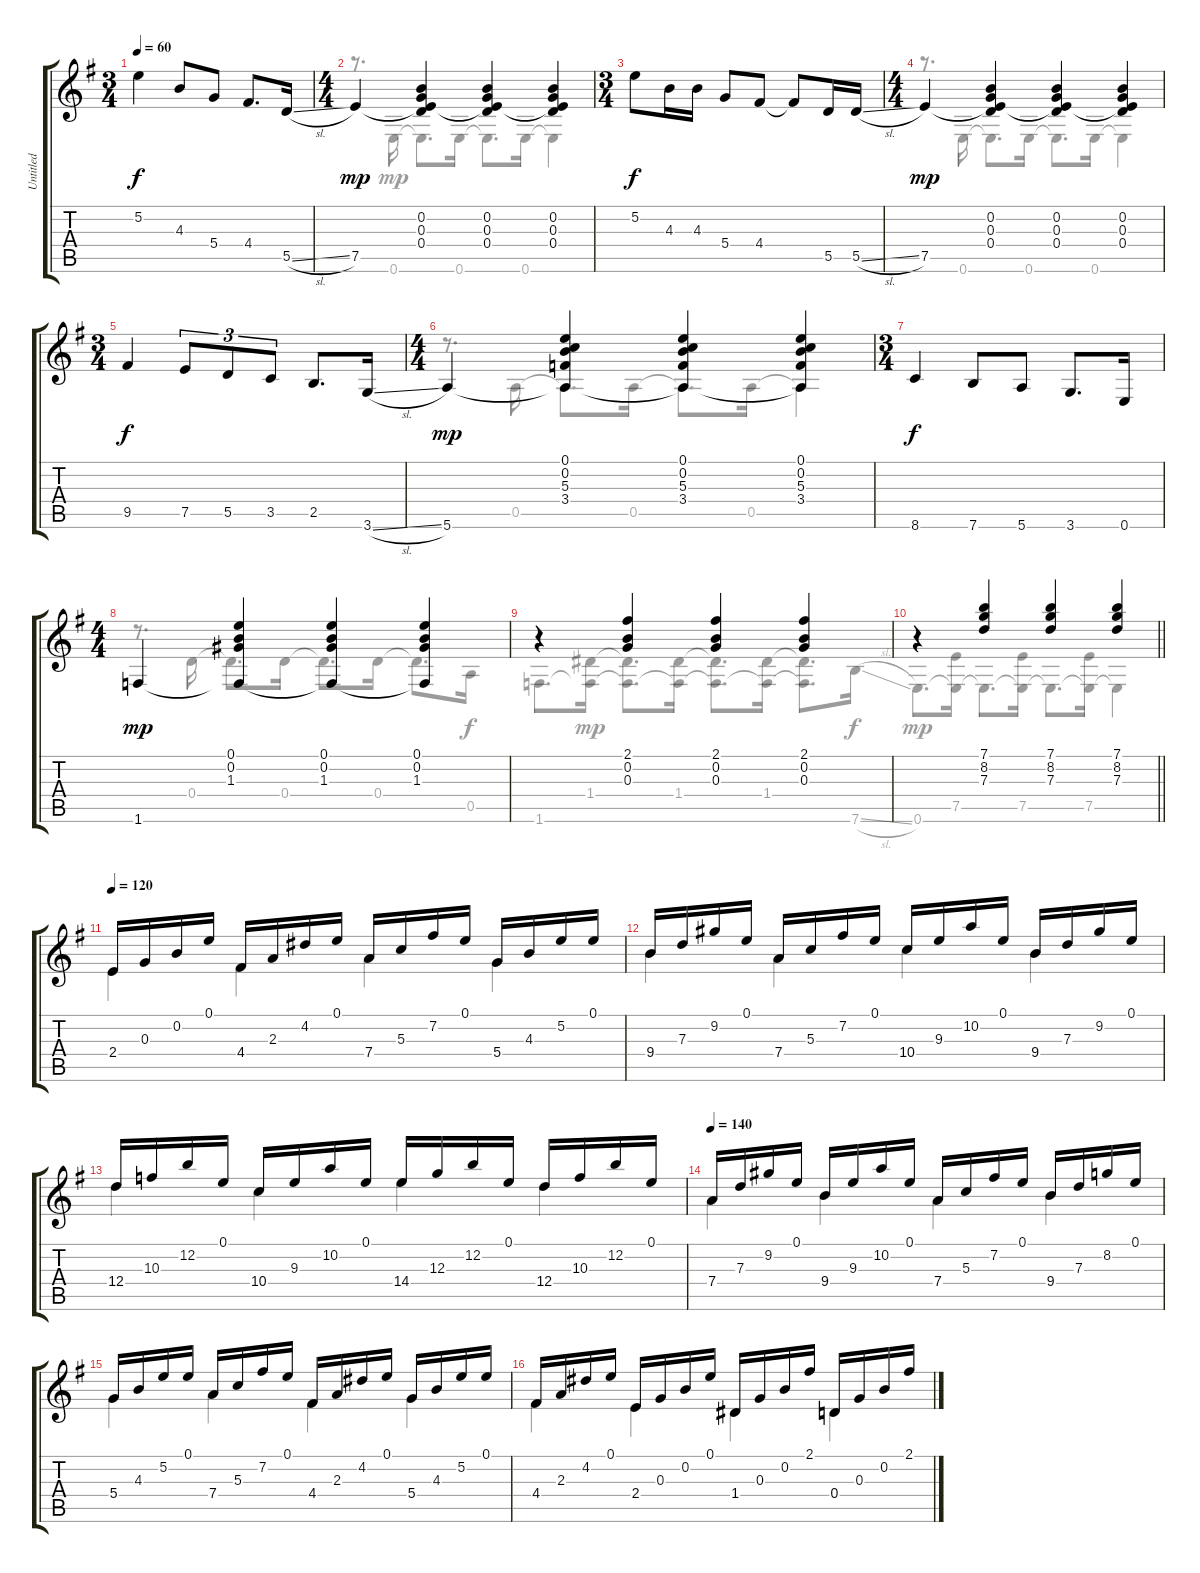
\track ("Untitled" "Untitled") {instrument acousticguitarnylon}
\staff {score tabs}
\tuning (E4 B3 G3 D3 A2 E2) {hide}
\voice
\ts (3 4)
\tempo 60
\clef g2
\ks g
5.2.4{dy f instrument acousticguitarnylon} 4.3.8 5.4.8 4.4.8{d} 5.5{sl}.16 |
\ts (4 4)
7.5.4{dy mp} (0.2 0.3 0.4 7.5{t}).4 (0.2 0.3 0.4 7.5{t}).4 (0.2 0.3 0.4 7.5{t}).4 |
\ts (3 4)
5.2.8{dy f} 4.3.16 4.3.16 5.4.8 4.4.8 4.4{t}.8 5.5.16 5.5{sl}.16 |
\ts (4 4)
7.5.4{dy mp} (0.2 0.3 0.4 7.5{t}).4 (0.2 0.3 0.4 7.5{t}).4 (0.2 0.3 0.4 7.5{t}).4 |
\ts (3 4)
9.5.4{dy f} 7.5.8{tu (3 2)} 5.5.8{tu (3 2)} 3.5.8{tu (3 2)} 2.5.8{d} 3.6{sl}.16 |
\ts (4 4)
5.6.4{dy mp} (0.1 0.2 5.3 3.4 5.6{t}).4 (0.1 0.2 5.3 3.4 5.6{t}).4 (0.1 0.2 5.3 3.4 5.6{t}).4 |
\ts (3 4)
8.6.4{dy f} 7.6.8 5.6.8 3.6.8{d} 0.6.16 |
\ts (4 4)
1.6.4{dy mp} (0.1 0.2 1.3 1.6{t}).4 (0.1 0.2 1.3 1.6{t}).4 (0.1 0.2 1.3 1.6{t}).4 |
r.4 (2.1 0.2 0.3).4 (2.1 0.2 0.3).4 (2.1 0.2 0.3).4 |
\barLineRight lightlight
r.4 (7.1 8.2 7.3).4 (7.1 8.2 7.3).4 (7.1 8.2 7.3).4 |
\tempo 120
2.4.16 0.3.16 0.2.16 0.1.16 4.4.16 2.3.16 4.2.16 0.1.16 7.4.16 5.3.16 7.2.16 0.1.16 5.4.16 4.3.16 5.2.16 0.1.16 |
9.4.16 7.3.16 9.2.16 0.1.16 7.4.16 5.3.16 7.2.16 0.1.16 10.4.16 9.3.16 10.2.16 0.1.16 9.4.16 7.3.16 9.2.16 0.1.16 |
12.4.16 10.3.16 12.2.16 0.1.16 10.4.16 9.3.16 10.2.16 0.1.16 14.4.16 12.3.16 12.2.16 0.1.16 12.4.16 10.3.16 12.2.16 0.1.16 |
\tempo 140
7.4.16 7.3.16 9.2.16 0.1.16 9.4.16 9.3.16 10.2.16 0.1.16 7.4.16 5.3.16 7.2.16 0.1.16 9.4.16 7.3.16 8.2.16 0.1.16 |
5.4.16 4.3.16 5.2.16 0.1.16 7.4.16 5.3.16 7.2.16 0.1.16 4.4.16 2.3.16 4.2.16 0.1.16 5.4.16 4.3.16 5.2.16 0.1.16 |
4.4.16 2.3.16 4.2.16 0.1.16 2.4.16 0.3.16 0.2.16 0.1.16 1.4.16 0.3.16 0.2.16 2.1.16 0.4.16 0.3.16 0.2.16 2.1.16
\voice
\clef g2
\ottava regular
\simile none
\ks g
|
r.8{d} 0.6.16 0.6{t}.8{d} 0.6.16 0.6{t}.8{d} 0.6.16 0.6{t}.4 |
|
r.8{d} 0.6.16 0.6{t}.8{d} 0.6.16 0.6{t}.8{d} 0.6.16 0.6{t}.4 |
|
r.8{d} 0.5.16 0.5{t}.8{d} 0.5.16 0.5{t}.8{d} 0.5.16 0.5{t}.4 |
|
r.8{d} 0.4.16 0.4{t}.8{d} 0.4.16 0.4{t}.8{d} 0.4.16 0.4{t}.8{d} 0.5.16{dy f} |
1.6.8{d} (1.4 1.6{t}).16{dy mp} (1.4{t} 1.6{t}).8{d} (1.4 1.6{t}).16 (1.4{t} 1.6{t}).8{d} (1.4 1.6{t}).16 (1.4{t} 1.6{t}).8{d} 7.6{sl}.16{dy f} |
\barLineRight lightlight
0.6.8{d dy mp} (7.5 0.6{t}).16 0.6{t}.8{d} (7.5 0.6{t}).16 0.6{t}.8{d} (7.5 0.6{t}).16 0.6{t}.4 |
2.4.4 4.4.4 7.4.4 5.4.4 |
9.4.4 7.4.4 10.4.4 9.4.4 |
12.4.4 10.4.4 14.4.4 12.4.4 |
7.4.4 9.4.4 7.4.4 9.4.4 |
5.4.4 7.4.4 4.4.4 5.4.4 |
4.4.4 2.4.4 1.4.4 0.4.4
